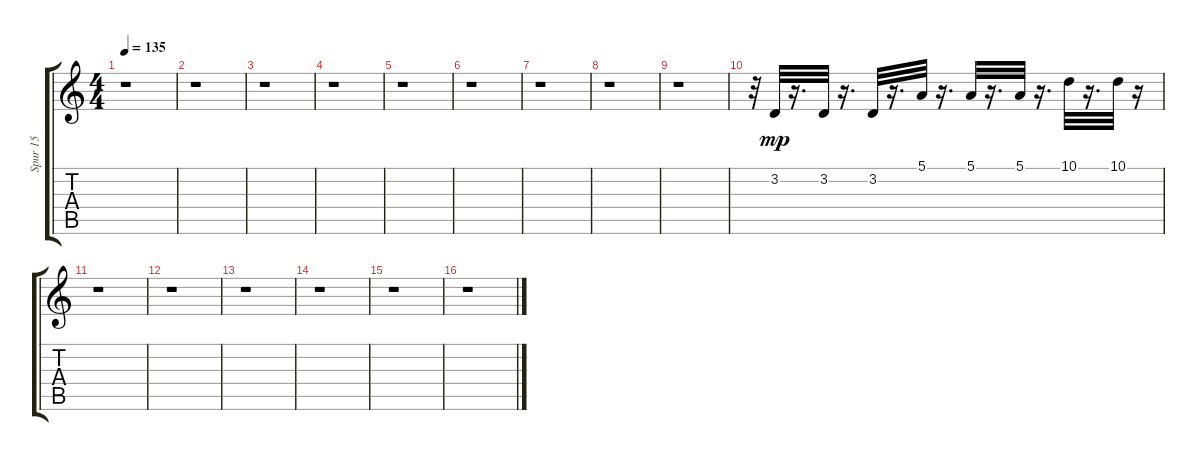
\track ("Spur 15" "Spur 15") {instrument brightacousticpiano}
\staff {score tabs}
\tuning (E4 B3 G3 D3 A2 E2) {hide}
\ts (4 4)
\tempo 135
\clef g2
\ks c
r.1{dy mp} |
r.1 |
r.1 |
r.1 |
r.1 |
r.1 |
r.1 |
r.1 |
r.1 |
r.32 3.2.32 r.16{d} 3.2.32 r.16{d} 3.2.32 r.16{d} 5.1.32 r.16{d} 5.1.32 r.16{d} 5.1.32 r.16{d} 10.1.32 r.16{d} 10.1.32 r.16 |
r.1 |
r.1 |
r.1 |
r.1 |
r.1 |
r.1
